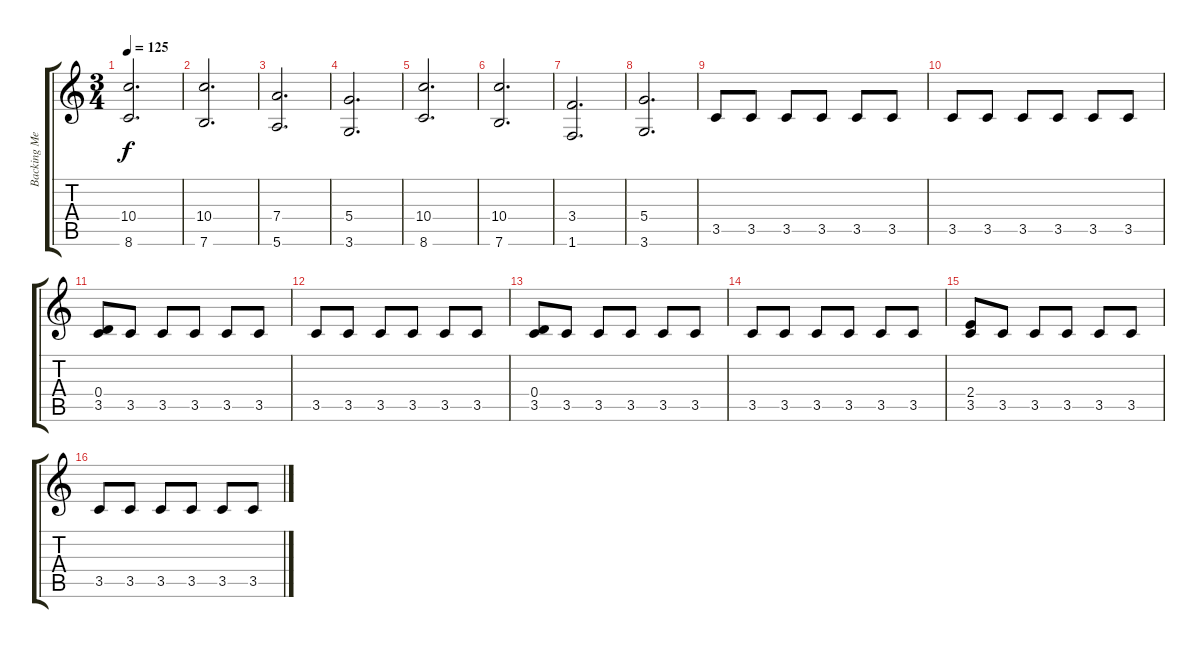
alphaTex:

\track ("Backing Melody" "Backing Me") {instrument electricguitarjazz}
\staff {score tabs}
\tuning (E4 B3 G3 D3 A2 E2) {hide}
\ts (3 4)
\tempo 125
\clef g2
\ks c
(10.4 8.6).2{d dy f} |
(10.4 7.6).2{d} |
(7.4 5.6).2{d} |
(5.4 3.6).2{d} |
(10.4 8.6).2{d} |
(10.4 7.6).2{d} |
(3.4 1.6).2{d} |
(5.4 3.6).2{d} |
3.5.8 3.5.8 3.5.8 3.5.8 3.5.8 3.5.8 |
3.5.8 3.5.8 3.5.8 3.5.8 3.5.8 3.5.8 |
(0.4 3.5).8 3.5.8 3.5.8 3.5.8 3.5.8 3.5.8 |
3.5.8 3.5.8 3.5.8 3.5.8 3.5.8 3.5.8 |
(0.4 3.5).8 3.5.8 3.5.8 3.5.8 3.5.8 3.5.8 |
3.5.8 3.5.8 3.5.8 3.5.8 3.5.8 3.5.8 |
(2.4 3.5).8 3.5.8 3.5.8 3.5.8 3.5.8 3.5.8 |
3.5.8 3.5.8 3.5.8 3.5.8 3.5.8 3.5.8
